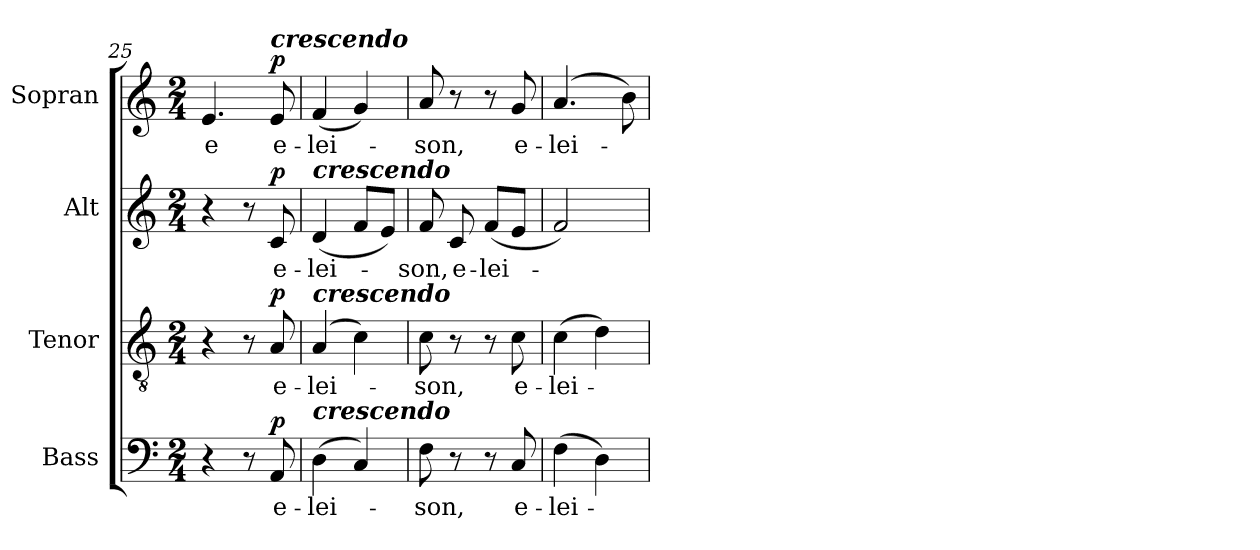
**kern	**text	**dynam	**kern	**text	**dynam	**kern	**text	**dynam	**kern	**text	**dynam
*part4	*part4	*part4	*part3	*part3	*part3	*part2	*part2	*part2	*part1	*part1	*part1
*staff4	*staff4	*staff4	*staff3	*staff3	*staff3	*staff2	*staff2	*staff2	*staff1	*staff1	*staff1
*I"Bass	*	*	*I"Tenor	*	*	*I"Alt	*	*	*I"Sopran	*	*
*I'B.	*	*	*I'T.	*	*	*I'A.	*	*	*I'S.	*	*
*clefF4	*	*	*clefGv2	*	*	*clefG2	*	*	*clefG2	*	*
*k[]	*	*	*k[]	*	*	*k[]	*	*	*k[]	*	*
*C:	*	*	*C:	*	*	*C:	*	*	*C:	*	*
*M2/4	*	*	*M2/4	*	*	*M2/4	*	*	*M2/4	*	*
=25	=25	=25	=25	=25	=25	=25	=25	=25	=25	=25	=25
!	!	!	!	!	!	!	!	!	!	!LO:LY:b	!
4r	.	.	4r	.	.	4r	.	.	4.e/	-e	.
8r	.	.	8r	.	.	8r	.	.	.	.	.
!	!	!	!	!	!	!	!	!	!LO:TX:a:Bi:t=crescendo	!	!
!	!LO:LY:b	!LO:DY:a	!	!LO:LY:b	!LO:DY:a	!	!LO:LY:b	!LO:DY:a	!	!LO:LY:b	!LO:DY:a
8AA/	e-	p	8A/	e-	p	8c/	e-	p	8e/	e-	p
=26	=26	=26	=26	=26	=26	=26	=26	=26	=26	=26	=26
!	!	!	!	!	!	!LO:TX:a:Bi:t=crescendo	!	!	!	!	!
!	!	!	!LO:TX:a:Bi:t=crescendo	!	!	!	!	!	!	!	!
!LO:TX:a:Bi:t=crescendo	!	!	!	!	!	!	!	!	!	!	!
!	!LO:LY:b	!	!	!LO:LY:b	!	!	!LO:LY:b	!	!	!LO:LY:b	!
(>4D\	-lei-	.	(4A/	-lei-	.	(<4d/	-lei-	.	(<4f/	-lei-	.
4C/)	.	.	4c\)	.	.	8f/L	.	.	4g/)	.	.
.	.	.	.	.	.	8e/J)	.	.	.	.	.
=27	=27	=27	=27	=27	=27	=27	=27	=27	=27	=27	=27
!	!LO:LY:b	!	!	!LO:LY:b	!	!	!LO:LY:b	!	!	!LO:LY:b	!
8F\	-son,	.	8c\	-son,	.	8f/	-son,	.	8a/	-son,	.
!	!	!	!	!	!	!	!LO:LY:b	!	!	!	!
8r	.	.	8r	.	.	8c/	e-	.	8r	.	.
!	!	!	!	!	!	!	!LO:LY:b	!	!	!	!
8r	.	.	8r	.	.	(<8f/L	-lei-	.	8r	.	.
!	!LO:LY:b	!	!	!LO:LY:b	!	!	!	!	!	!LO:LY:b	!
8C/	e-	.	8c\	e-	.	8e/J	.	.	8g/	e-	.
=28	=28	=28	=28	=28	=28	=28	=28	=28	=28	=28	=28
!	!LO:LY:b	!	!	!LO:LY:b	!	!	!	!	!	!LO:LY:b	!
(>4F\	-lei-	.	(>4c\	-lei-	.	2f/)	.	.	(4.a/	-lei-	.
4D\)	.	.	4d\)	.	.	.	.	.	.	.	.
.	.	.	.	.	.	.	.	.	8b\)	.	.
=	=	=	=	=	=	=	=	=	=	=	=
*-	*-	*-	*-	*-	*-	*-	*-	*-	*-	*-	*-
